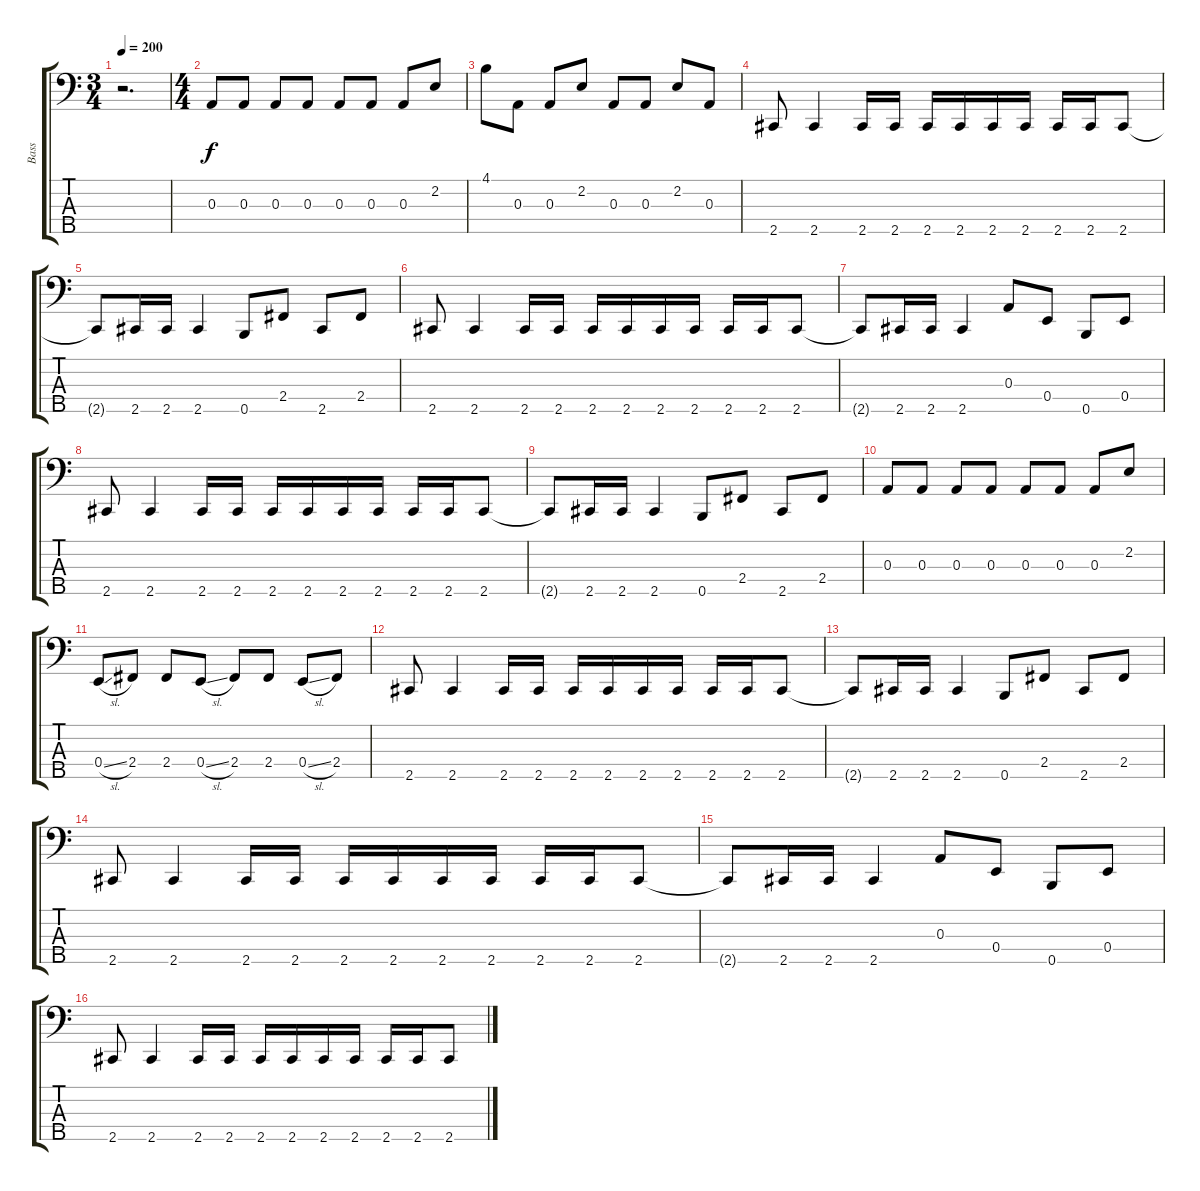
\track ("Bass" "Bass") {instrument electricbasspick}
\staff {score tabs}
\tuning (G2 D2 A1 E1 B0) {hide}
\ts (3 4)
\tempo 200
\clef f4
\ks c
r.2{d dy f} |
\ts (4 4)
0.3.8 0.3.8 0.3.8 0.3.8 0.3.8 0.3.8 0.3.8 2.2.8 |
4.1.8 0.3.8 0.3.8 2.2.8 0.3.8 0.3.8 2.2.8 0.3.8 |
2.5.8 2.5.4 2.5.16 2.5.16 2.5.16 2.5.16 2.5.16 2.5.16 2.5.16 2.5.16 2.5.8 |
2.5{t}.8 2.5.16 2.5.16 2.5.4 0.5.8 2.4.8 2.5.8 2.4.8 |
2.5.8 2.5.4 2.5.16 2.5.16 2.5.16 2.5.16 2.5.16 2.5.16 2.5.16 2.5.16 2.5.8 |
2.5{t}.8 2.5.16 2.5.16 2.5.4 0.3.8 0.4.8 0.5.8 0.4.8 |
2.5.8 2.5.4 2.5.16 2.5.16 2.5.16 2.5.16 2.5.16 2.5.16 2.5.16 2.5.16 2.5.8 |
2.5{t}.8 2.5.16 2.5.16 2.5.4 0.5.8 2.4.8 2.5.8 2.4.8 |
0.3.8 0.3.8 0.3.8 0.3.8 0.3.8 0.3.8 0.3.8 2.2.8 |
0.4{sl}.8 2.4.8 2.4.8 0.4{sl}.8 2.4.8 2.4.8 0.4{sl}.8 2.4.8 |
2.5.8 2.5.4 2.5.16 2.5.16 2.5.16 2.5.16 2.5.16 2.5.16 2.5.16 2.5.16 2.5.8 |
2.5{t}.8 2.5.16 2.5.16 2.5.4 0.5.8 2.4.8 2.5.8 2.4.8 |
2.5.8 2.5.4 2.5.16 2.5.16 2.5.16 2.5.16 2.5.16 2.5.16 2.5.16 2.5.16 2.5.8 |
2.5{t}.8 2.5.16 2.5.16 2.5.4 0.3.8 0.4.8 0.5.8 0.4.8 |
2.5.8 2.5.4 2.5.16 2.5.16 2.5.16 2.5.16 2.5.16 2.5.16 2.5.16 2.5.16 2.5.8
